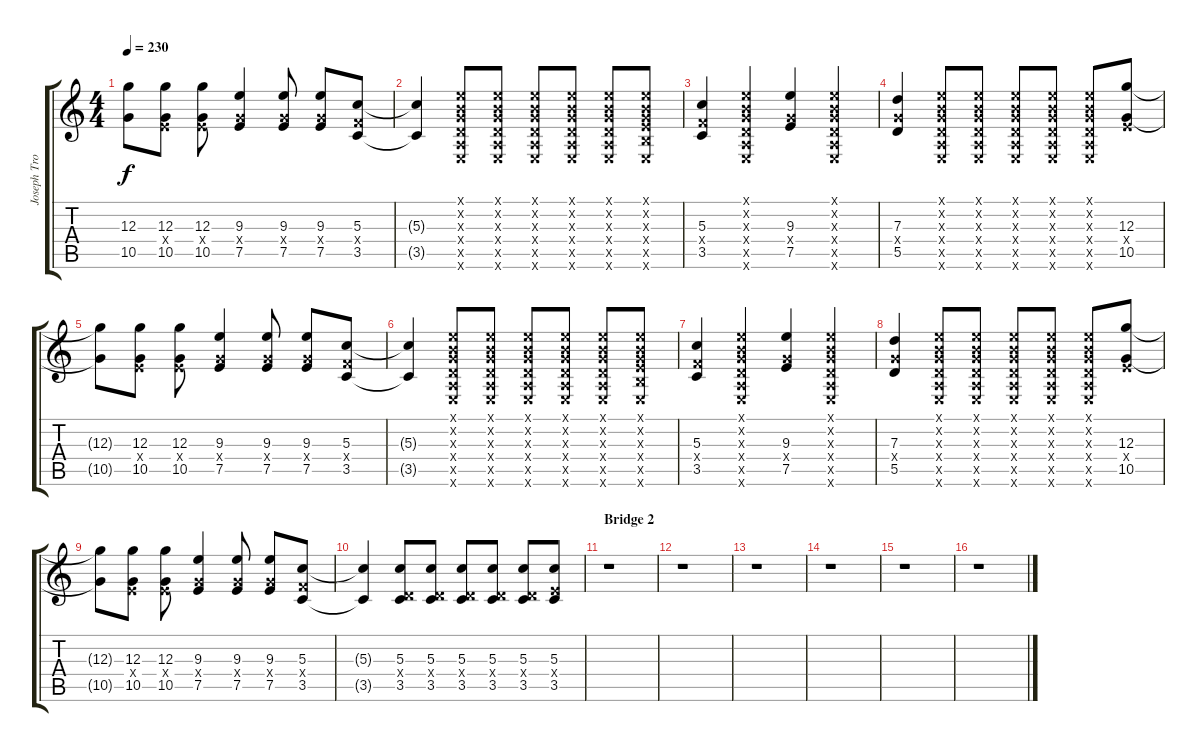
\track ("Joseph Trohman (Lead Guitar)" "Joseph Tro") {instrument distortionguitar}
\staff {score tabs}
\tuning (E4 B3 G3 D3 A2 E2) {hide}
\ts (4 4)
\tempo 230
\clef g2
\ks c
(12.3{t} 10.5{t}).8{dy f} (12.3 2.4{x} 10.5).8 (12.3 2.4{x} 10.5).8 (9.3 5.4{x} 7.5).4 (9.3 5.4{x} 7.5).8 (9.3 5.4{x} 7.5).8 (5.3 3.4{x} 3.5).8 |
(5.3{t} 3.5{t}).4 (0.1{x} 0.2{x} 0.3{x} 0.4{x} 0.5{x} 0.6{x}).8 (0.1{x} 0.2{x} 0.3{x} 0.4{x} 0.5{x} 0.6{x}).8 (0.1{x} 0.2{x} 0.3{x} 0.4{x} 0.5{x} 0.6{x}).8 (0.1{x} 0.2{x} 0.3{x} 0.4{x} 0.5{x} 0.6{x}).8 (0.1{x} 0.2{x} 0.3{x} 0.4{x} 0.5{x} 0.6{x}).8 (0.1{x} 0.2{x} 0.3{x} 2.4{x} 2.5{x} 0.6{x}).8 |
(5.3 3.4{x} 3.5).4 (0.1{x} 0.2{x} 0.3{x} 0.4{x} 0.5{x} 0.6{x}).4 (9.3 5.4{x} 7.5).4 (0.1{x} 0.2{x} 0.3{x} 0.4{x} 0.5{x} 0.6{x}).4 |
(7.3 5.4{x} 5.5).4 (0.1{x} 0.2{x} 0.3{x} 0.4{x} 0.5{x} 0.6{x}).8 (0.1{x} 0.2{x} 0.3{x} 0.4{x} 0.5{x} 0.6{x}).8 (0.1{x} 0.2{x} 0.3{x} 0.4{x} 0.5{x} 0.6{x}).8 (0.1{x} 0.2{x} 0.3{x} 0.4{x} 0.5{x} 0.6{x}).8 (0.1{x} 0.2{x} 0.3{x} 0.4{x} 0.5{x} 0.6{x}).8 (12.3 2.4{x} 10.5).8 |
(12.3{t} 10.5{t}).8 (12.3 2.4{x} 10.5).8 (12.3 2.4{x} 10.5).8 (9.3 5.4{x} 7.5).4 (9.3 5.4{x} 7.5).8 (9.3 5.4{x} 7.5).8 (5.3 3.4{x} 3.5).8 |
(5.3{t} 3.5{t}).4 (0.1{x} 0.2{x} 0.3{x} 0.4{x} 0.5{x} 0.6{x}).8 (0.1{x} 0.2{x} 0.3{x} 0.4{x} 0.5{x} 0.6{x}).8 (0.1{x} 0.2{x} 0.3{x} 0.4{x} 0.5{x} 0.6{x}).8 (0.1{x} 0.2{x} 0.3{x} 0.4{x} 0.5{x} 0.6{x}).8 (0.1{x} 0.2{x} 0.3{x} 0.4{x} 0.5{x} 0.6{x}).8 (0.1{x} 0.2{x} 0.3{x} 2.4{x} 2.5{x} 0.6{x}).8 |
(5.3 3.4{x} 3.5).4 (0.1{x} 0.2{x} 0.3{x} 0.4{x} 0.5{x} 0.6{x}).4 (9.3 5.4{x} 7.5).4 (0.1{x} 0.2{x} 0.3{x} 0.4{x} 0.5{x} 0.6{x}).4 |
(7.3 5.4{x} 5.5).4 (0.1{x} 0.2{x} 0.3{x} 0.4{x} 0.5{x} 0.6{x}).8 (0.1{x} 0.2{x} 0.3{x} 0.4{x} 0.5{x} 0.6{x}).8 (0.1{x} 0.2{x} 0.3{x} 0.4{x} 0.5{x} 0.6{x}).8 (0.1{x} 0.2{x} 0.3{x} 0.4{x} 0.5{x} 0.6{x}).8 (0.1{x} 0.2{x} 0.3{x} 0.4{x} 0.5{x} 0.6{x}).8 (12.3 2.4{x} 10.5).8 |
(12.3{t} 10.5{t}).8 (12.3 2.4{x} 10.5).8 (12.3 2.4{x} 10.5).8 (9.3 5.4{x} 7.5).4 (9.3 5.4{x} 7.5).8 (9.3 5.4{x} 7.5).8 (5.3 3.4{x} 3.5).8 |
(5.3{t} 3.5{t}).4 (5.3 0.4{x} 3.5).8 (5.3 0.4{x} 3.5).8 (5.3 0.4{x} 3.5).8 (5.3 0.4{x} 3.5).8 (5.3 0.4{x} 3.5).8 (5.3 2.4{x} 3.5).8 |
\section ("" "Bridge 2")
r.1 |
r.1 |
r.1 |
r.1 |
r.1 |
r.1
